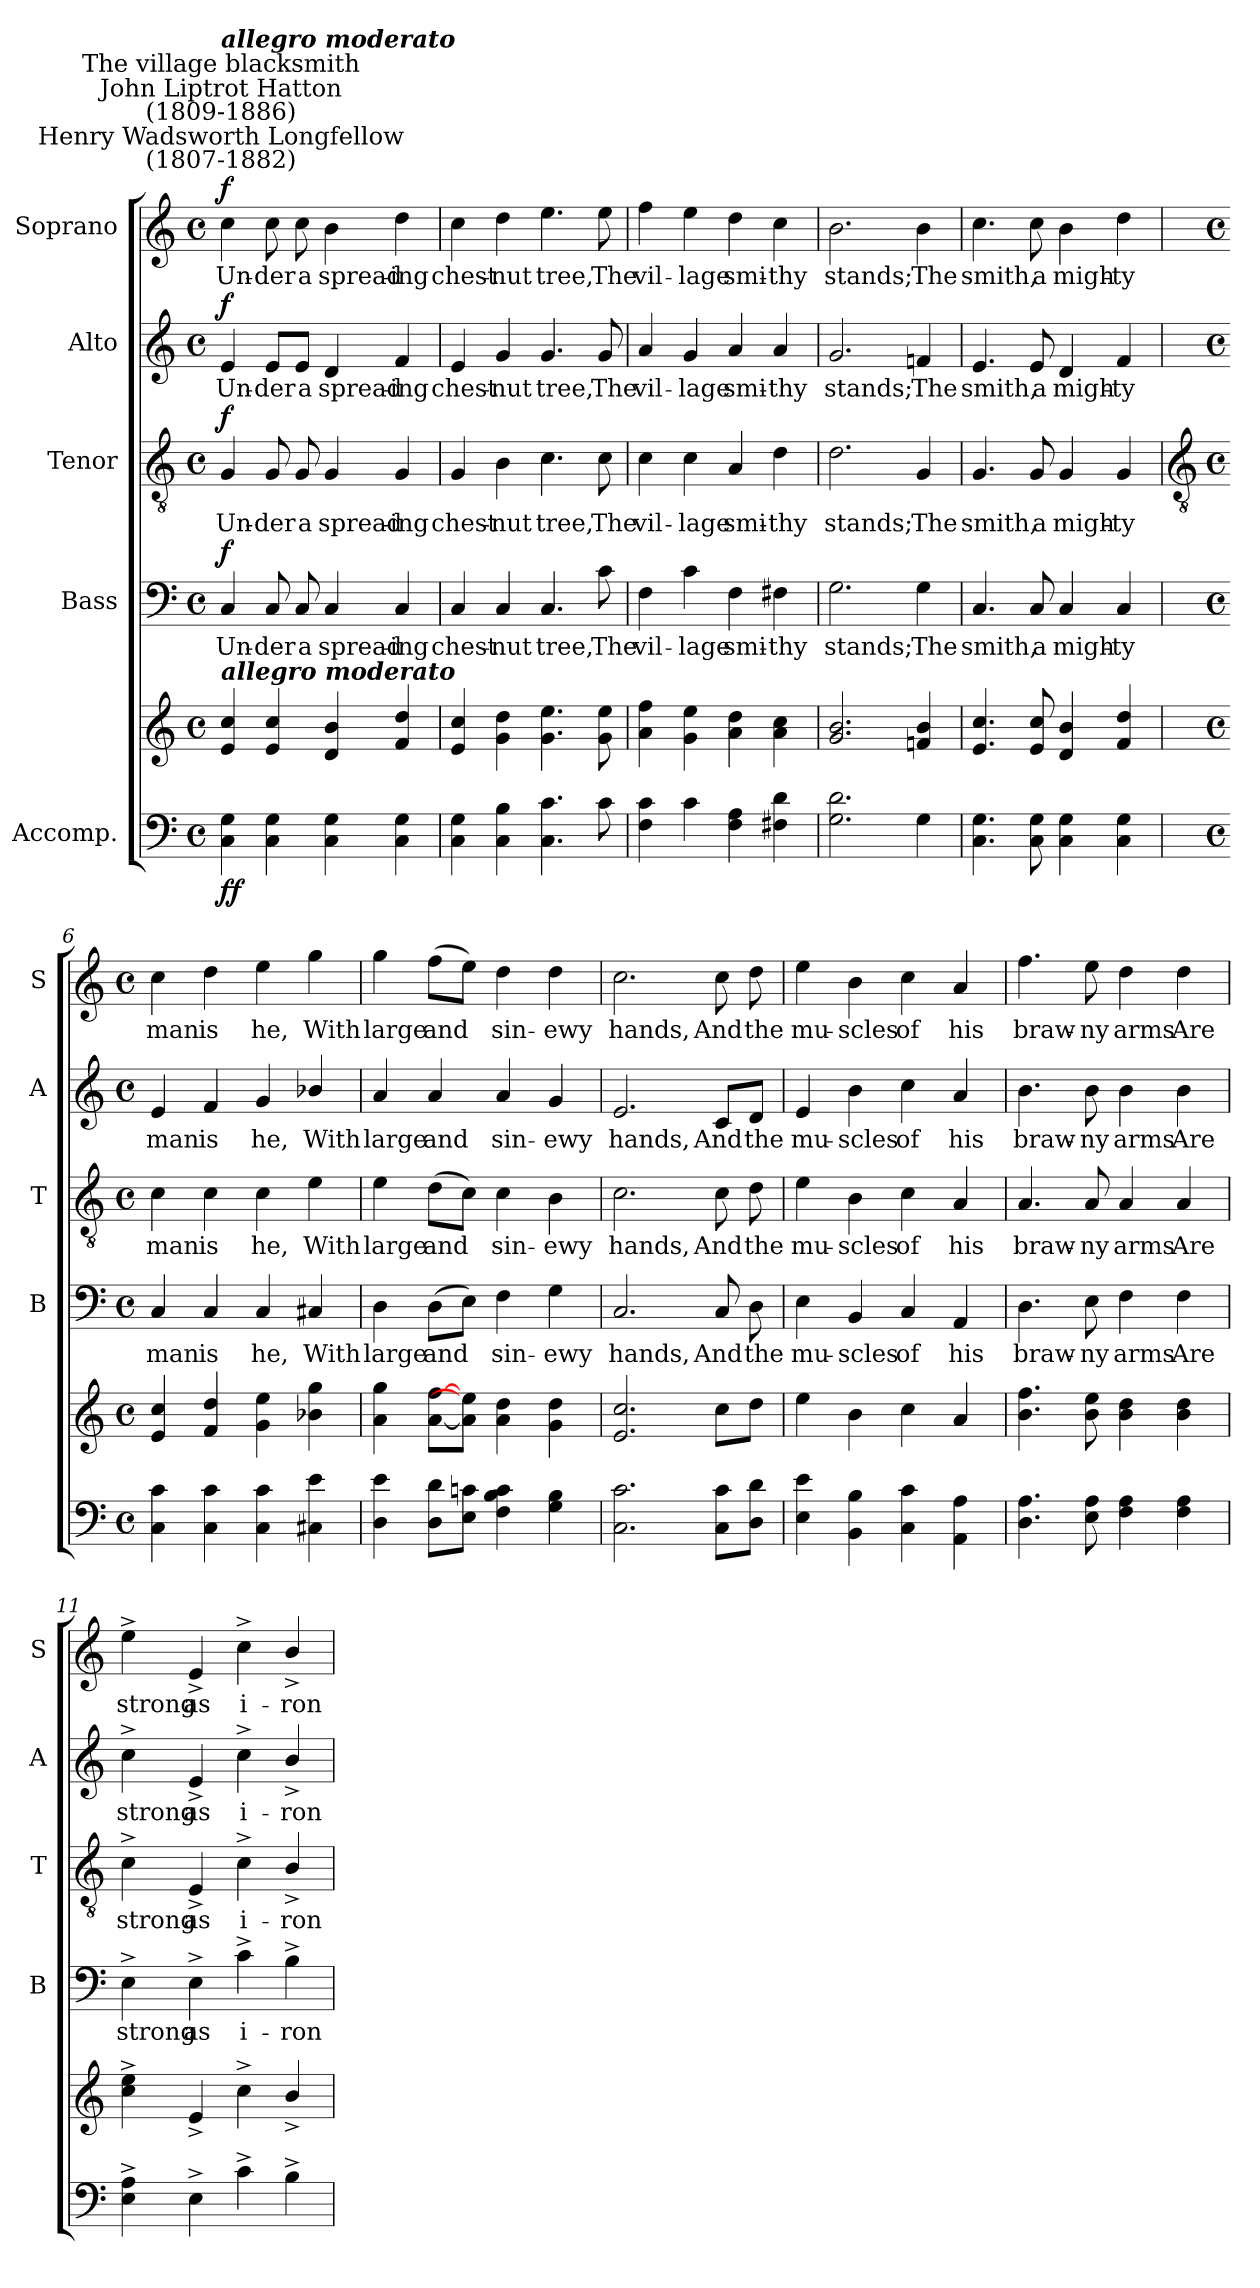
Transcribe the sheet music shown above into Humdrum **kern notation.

**kern	**kern	**dynam	**kern	**text	**dynam	**kern	**text	**dynam	**kern	**text	**dynam	**kern	**text	**dynam
*part5	*part5	*part5	*part4	*part4	*part4	*part3	*part3	*part3	*part2	*part2	*part2	*part1	*part1	*part1
*staff6	*staff5	*staff5/6	*staff4	*staff4	*staff4	*staff3	*staff3	*staff3	*staff2	*staff2	*staff2	*staff1	*staff1	*staff1
*I"Accomp.	*	*	*I"Bass	*	*	*I"Tenor	*	*	*I"Alto	*	*	*I"Soprano	*	*
*	*	*	*I'B	*	*	*I'T	*	*	*I'A	*	*	*I'S	*	*
*clefF4	*clefG2	*	*clefF4	*	*	*clefGv2	*	*	*clefG2	*	*	*clefG2	*	*
*k[]	*k[]	*	*k[]	*	*	*k[]	*	*	*k[]	*	*	*k[]	*	*
*C:	*C:	*	*C:	*	*	*C:	*	*	*C:	*	*	*C:	*	*
*M4/4	*M4/4	*	*M4/4	*	*	*M4/4	*	*	*M4/4	*	*	*M4/4	*	*
*met(c)	*met(c)	*	*met(c)	*	*	*met(c)	*	*	*met(c)	*	*	*met(c)	*	*
*MM132	*MM132	*	*MM132	*	*	*MM132	*	*	*MM132	*	*	*MM132	*	*
=1	=1	=1	=1	=1	=1	=1	=1	=1	=1	=1	=1	=1	=1	=1
!	!	!	!	!	!	!	!	!	!	!	!	!LO:TX:a:cj:t=Henry Wadsworth Longfellow\n(1807-1882)	!	!
!	!	!	!	!	!	!	!	!	!	!	!	!LO:TX:a:cj:t=John Liptrot Hatton\n(1809-1886)	!	!
!	!	!	!	!	!	!	!	!	!	!	!	!LO:TX:a:cj:t=The village blacksmith	!	!
!	!	!	!	!	!	!	!	!	!	!	!	!LO:TX:a:Bi:t=allegro moderato	!	!
!	!LO:TX:a:Bi:t=allegro moderato	!	!	!	!	!	!	!	!	!	!	!	!	!
!	!	!LO:DY:b=2	!	!LO:LY:b	!	!	!LO:LY:b	!	!	!LO:LY:b	!	!	!LO:LY:b	!
!	!	!LO:DY:n=1:b	!	!	!LO:DY:b	!	!	!LO:DY:b	!	!	!LO:DY:b	!	!	!LO:DY:b
4C 4G	4e 4cc	f f	4C	Un-	f	4G	Un-	f	4e	Un-	f	4cc	Un-	f
!	!	!	!	!LO:LY:b	!	!	!LO:LY:b	!	!	!LO:LY:b	!	!	!LO:LY:b	!
4C 4G	4e 4cc	.	8C	-der	.	8G	-der	.	8e/L	-der	.	8cc	-der	.
!	!	!	!	!LO:LY:b	!	!	!LO:LY:b	!	!	!LO:LY:b	!	!	!LO:LY:b	!
.	.	.	8C	a	.	8G	a	.	8e/J	a	.	8cc	a	.
!	!	!	!	!LO:LY:b	!	!	!LO:LY:b	!	!	!LO:LY:b	!	!	!LO:LY:b	!
4C 4G	4d 4b	.	4C	spread-	.	4G	spread-	.	4d	spread-	.	4b	spread-	.
!	!	!	!	!LO:LY:b	!	!	!LO:LY:b	!	!	!LO:LY:b	!	!	!LO:LY:b	!
4C 4G	4f 4dd	.	4C	-ing	.	4G	-ing	.	4f	-ing	.	4dd	-ing	.
=2	=2	=2	=2	=2	=2	=2	=2	=2	=2	=2	=2	=2	=2	=2
!	!	!	!	!LO:LY:b	!	!	!LO:LY:b	!	!	!LO:LY:b	!	!	!LO:LY:b	!
4C\ 4G\	4e 4cc	.	4C/	chest-	.	4G	chest-	.	4e	chest-	.	4cc	chest-	.
!	!	!	!	!LO:LY:b	!	!	!LO:LY:b	!	!	!LO:LY:b	!	!	!LO:LY:b	!
4C 4B	4g 4dd	.	4C	-nut	.	4B	-nut	.	4g	-nut	.	4dd	-nut	.
!	!	!	!	!LO:LY:b	!	!	!LO:LY:b	!	!	!LO:LY:b	!	!	!LO:LY:b	!
4.C 4.c	4.g 4.ee	.	4.C	tree,	.	4.c	tree,	.	4.g	tree,	.	4.ee	tree,	.
!	!	!	!	!LO:LY:b	!	!	!LO:LY:b	!	!	!LO:LY:b	!	!	!LO:LY:b	!
8c	8g 8ee	.	8c	The	.	8c	The	.	8g	The	.	8ee	The	.
=3	=3	=3	=3	=3	=3	=3	=3	=3	=3	=3	=3	=3	=3	=3
!	!	!	!	!LO:LY:b	!	!	!LO:LY:b	!	!	!LO:LY:b	!	!	!LO:LY:b	!
4F 4c	4a 4ff	.	4F	vil-	.	4c	vil-	.	4a	vil-	.	4ff	vil-	.
!	!	!	!	!LO:LY:b	!	!	!LO:LY:b	!	!	!LO:LY:b	!	!	!LO:LY:b	!
4c	4g 4ee	.	4c	-lage	.	4c	-lage	.	4g	-lage	.	4ee	-lage	.
!	!	!	!	!LO:LY:b	!	!	!LO:LY:b	!	!	!LO:LY:b	!	!	!LO:LY:b	!
4F 4A	4a 4dd	.	4F	smi-	.	4A	smi-	.	4a	smi-	.	4dd	smi-	.
!	!	!	!	!LO:LY:b	!	!	!LO:LY:b	!	!	!LO:LY:b	!	!	!LO:LY:b	!
4F#X 4d	4a 4cc	.	4F#X	-thy	.	4d	-thy	.	4a	-thy	.	4cc	-thy	.
=4	=4	=4	=4	=4	=4	=4	=4	=4	=4	=4	=4	=4	=4	=4
!	!	!	!	!LO:LY:b	!	!	!LO:LY:b	!	!	!LO:LY:b	!	!	!LO:LY:b	!
2.G 2.d	2.g 2.b	.	2.G	stands;	.	2.d	stands;	.	2.g	stands;	.	2.b	stands;	.
!	!	!	!	!LO:LY:b	!	!	!LO:LY:b	!	!	!LO:LY:b	!	!	!LO:LY:b	!
4G	4fn 4b	.	4G	The	.	4G	The	.	4fn	The	.	4b	The	.
=5	=5	=5	=5	=5	=5	=5	=5	=5	=5	=5	=5	=5	=5	=5
!	!	!	!	!LO:LY:b	!	!	!LO:LY:b	!	!	!LO:LY:b	!	!	!LO:LY:b	!
4.C 4.G	4.e 4.cc	.	4.C	smith,	.	4.G	smith,	.	4.e	smith,	.	4.cc	smith,	.
!	!	!	!	!LO:LY:b	!	!	!LO:LY:b	!	!	!LO:LY:b	!	!	!LO:LY:b	!
8C 8G	8e 8cc	.	8C	a	.	8G	a	.	8e	a	.	8cc	a	.
!	!	!	!	!LO:LY:b	!	!	!LO:LY:b	!	!	!LO:LY:b	!	!	!LO:LY:b	!
4C 4G	4d 4b	.	4C	migh-	.	4G	migh-	.	4d	migh-	.	4b	migh-	.
!	!	!	!	!LO:LY:b	!	!	!LO:LY:b	!	!	!LO:LY:b	!	!	!LO:LY:b	!
4C 4G	4f 4dd	.	4C	-ty	.	4G	-ty	.	4f	-ty	.	4dd	-ty	.
!!LO:LB:g=z
=6	=6	=6	=6	=6	=6	=6	=6	=6	=6	=6	=6	=6	=6	=6
*	*	*	*	*	*	*clefGv2	*	*	*	*	*	*	*	*
*M4/4	*M4/4	*	*M4/4	*	*	*M4/4	*	*	*M4/4	*	*	*M4/4	*	*
*met(c)	*met(c)	*	*met(c)	*	*	*met(c)	*	*	*met(c)	*	*	*met(c)	*	*
!	!	!	!	!LO:LY:b	!	!	!LO:LY:b	!	!	!LO:LY:b	!	!	!LO:LY:b	!
4C 4c	4e 4cc	.	4C	man	.	4c	man	.	4e	man	.	4cc	man	.
!	!	!	!	!LO:LY:b	!	!	!LO:LY:b	!	!	!LO:LY:b	!	!	!LO:LY:b	!
4C 4c	4f 4dd	.	4C	is	.	4c	is	.	4f	is	.	4dd	is	.
!	!	!	!	!LO:LY:b	!	!	!LO:LY:b	!	!	!LO:LY:b	!	!	!LO:LY:b	!
4C 4c	4g 4ee	.	4C	he,	.	4c	he,	.	4g	he,	.	4ee	he,	.
!	!	!	!	!LO:LY:b	!	!	!LO:LY:b	!	!	!LO:LY:b	!	!	!LO:LY:b	!
4C#X 4e	4b-X 4gg	.	4C#X	With	.	4e	With	.	4b-X/	With	.	4gg	With	.
=7	=7	=7	=7	=7	=7	=7	=7	=7	=7	=7	=7	=7	=7	=7
!	!	!	!	!LO:LY:b	!	!	!LO:LY:b	!	!	!LO:LY:b	!	!	!LO:LY:b	!
4D 4e	4a 4gg	.	4D	large	.	4e	large	.	4a	large	.	4gg	large	.
!	!	!	!	!LO:LY:b	!	!	!LO:LY:b	!	!	!LO:LY:b	!	!	!LO:LY:b	!
8D 8dL	[8a [8ffL	.	(>8DL	and	.	(>8dL	and	.	4a	and	.	(>8ffL	and	.
8E 8cnJ	8a] 8ee]J	.	8EJ)	.	.	8cJ)	.	.	.	.	.	8eeJ)	.	.
!	!	!	!	!LO:LY:b	!	!	!LO:LY:b	!	!	!LO:LY:b	!	!	!LO:LY:b	!
4F 4B 4c	4a 4dd	.	4F	sin-	.	4c	sin-	.	4a	sin-	.	4dd	sin-	.
!	!	!	!	!LO:LY:b	!	!	!LO:LY:b	!	!	!LO:LY:b	!	!	!LO:LY:b	!
4G 4B	4g 4dd	.	4G	-ewy	.	4B	-ewy	.	4g	-ewy	.	4dd	-ewy	.
=8	=8	=8	=8	=8	=8	=8	=8	=8	=8	=8	=8	=8	=8	=8
!	!	!	!	!LO:LY:b	!	!	!LO:LY:b	!	!	!LO:LY:b	!	!	!LO:LY:b	!
2.C 2.c	2.e 2.cc	.	2.C	hands,	.	2.c	hands,	.	2.e	hands,	.	2.cc	hands,	.
!	!	!	!	!LO:LY:b	!	!	!LO:LY:b	!	!	!LO:LY:b	!	!	!LO:LY:b	!
8C 8cL	8ccL	.	8C	And	.	8c	And	.	8c/L	And	.	8cc	And	.
!	!	!	!	!LO:LY:b	!	!	!LO:LY:b	!	!	!LO:LY:b	!	!	!LO:LY:b	!
8D 8dJ	8ddJ	.	8D	the	.	8d	the	.	8d/J	the	.	8dd	the	.
=9	=9	=9	=9	=9	=9	=9	=9	=9	=9	=9	=9	=9	=9	=9
!	!	!	!	!LO:LY:b	!	!	!LO:LY:b	!	!	!LO:LY:b	!	!	!LO:LY:b	!
4E 4e	4ee	.	4E	mu-	.	4e	mu-	.	4e	mu-	.	4ee	mu-	.
!	!	!	!	!LO:LY:b	!	!	!LO:LY:b	!	!	!LO:LY:b	!	!	!LO:LY:b	!
4BB 4B	4b	.	4BB	-scles	.	4B	-scles	.	4b	-scles	.	4b	-scles	.
!	!	!	!	!LO:LY:b	!	!	!LO:LY:b	!	!	!LO:LY:b	!	!	!LO:LY:b	!
4C 4c	4cc	.	4C	of	.	4c	of	.	4cc	of	.	4cc	of	.
!	!	!	!	!LO:LY:b	!	!	!LO:LY:b	!	!	!LO:LY:b	!	!	!LO:LY:b	!
4AA 4A	4a	.	4AA	his	.	4A	his	.	4a	his	.	4a	his	.
=10	=10	=10	=10	=10	=10	=10	=10	=10	=10	=10	=10	=10	=10	=10
!	!	!	!	!LO:LY:b	!	!	!LO:LY:b	!	!	!LO:LY:b	!	!	!LO:LY:b	!
4.D 4.A	4.b 4.ff	.	4.D	braw-	.	4.A	braw-	.	4.b	braw-	.	4.ff	braw-	.
!	!	!	!	!LO:LY:b	!	!	!LO:LY:b	!	!	!LO:LY:b	!	!	!LO:LY:b	!
8E 8A	8b 8ee	.	8E	-ny	.	8A	-ny	.	8b	-ny	.	8ee	-ny	.
!	!	!	!	!LO:LY:b	!	!	!LO:LY:b	!	!	!LO:LY:b	!	!	!LO:LY:b	!
4F 4A	4b 4dd	.	4F	arms	.	4A	arms	.	4b	arms	.	4dd	arms	.
!	!	!	!	!LO:LY:b	!	!	!LO:LY:b	!	!	!LO:LY:b	!	!	!LO:LY:b	!
4F 4A	4b 4dd	.	4F	Are	.	4A	Are	.	4b	Are	.	4dd	Are	.
=11	=11	=11	=11	=11	=11	=11	=11	=11	=11	=11	=11	=11	=11	=11
!	!	!	!	!LO:LY:b	!	!	!LO:LY:b	!	!	!LO:LY:b	!	!	!LO:LY:b	!
4E^ 4A^	4cc^ 4ee^	.	4E^	strong	.	4c^	strong	.	4cc^	strong	.	4ee^	strong	.
!	!	!	!	!LO:LY:b	!	!	!LO:LY:b	!	!	!LO:LY:b	!	!	!LO:LY:b	!
4E^	4e^	.	4E^	as	.	4E^	as	.	4e^	as	.	4e^	as	.
!	!	!	!	!LO:LY:b	!	!	!LO:LY:b	!	!	!LO:LY:b	!	!	!LO:LY:b	!
4c^	4cc^	.	4c^	i-	.	4c^	i-	.	4cc^	i-	.	4cc^	i-	.
!	!	!	!	!LO:LY:b	!	!	!LO:LY:b	!	!	!LO:LY:b	!	!	!LO:LY:b	!
4B^\	4b^/	.	4B^\	-ron	.	4B^/	-ron	.	4b^/	-ron	.	4b^/	-ron	.
=	=	=	=	=	=	=	=	=	=	=	=	=	=	=
*-	*-	*-	*-	*-	*-	*-	*-	*-	*-	*-	*-	*-	*-	*-
